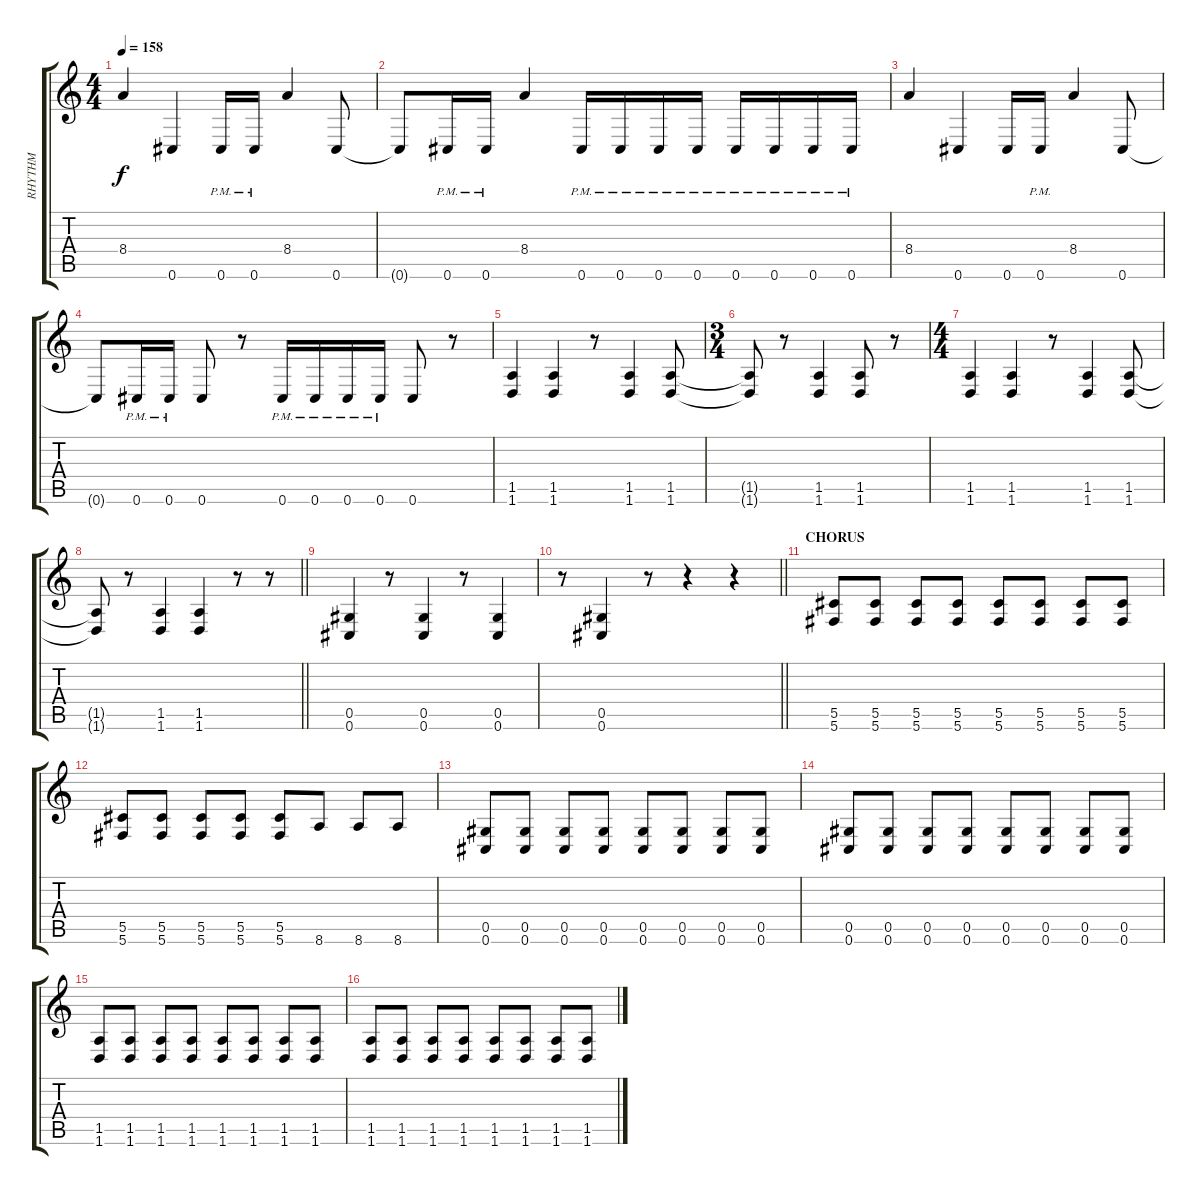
\track ("RHYTHM" "RHYTHM") {instrument overdrivenguitar}
\staff {score tabs}
\tuning (Eb4 Bb3 Gb3 Db3 Ab2 Db2) {hide}
\ts (4 4)
\section ("" "")
\tempo 158
\clef g2
\ks c
8.4.4{dy f} 0.6.4 0.6{pm}.16 0.6{pm}.16 8.4.4 0.6.8 |
0.6{t}.8 0.6{pm}.16 0.6{pm}.16 8.4.4 0.6{pm}.16 0.6{pm}.16 0.6{pm}.16 0.6{pm}.16 0.6{pm}.16 0.6{pm}.16 0.6{pm}.16 0.6{pm}.16 |
8.4.4 0.6.4 0.6.16 0.6{pm}.16 8.4.4 0.6.8 |
0.6{t}.8 0.6{pm}.16 0.6{pm}.16 0.6.8 r.8 0.6{pm}.16 0.6{pm}.16 0.6{pm}.16 0.6{pm}.16 0.6.8 r.8 |
(1.5 1.6).4 (1.5 1.6).4 r.8 (1.5 1.6).4 (1.5 1.6).8 |
\ts (3 4)
(1.5{t} 1.6{t}).8 r.8 (1.5 1.6).4 (1.5 1.6).8 r.8 |
\ts (4 4)
(1.5 1.6).4 (1.5 1.6).4 r.8 (1.5 1.6).4 (1.5 1.6).8 |
\barLineRight lightlight
(1.5{t} 1.6{t}).8 r.8 (1.5 1.6).4 (1.5 1.6).4 r.8 r.8 |
\section ("" "")
(0.5 0.6).4 r.8 (0.5 0.6).4 r.8 (0.5 0.6).4 |
\barLineRight lightlight
r.8 (0.5 0.6).4 r.8 r.4 r.4 |
\section ("" "CHORUS")
(5.5 5.6).8 (5.5 5.6).8 (5.5 5.6).8 (5.5 5.6).8 (5.5 5.6).8 (5.5 5.6).8 (5.5 5.6).8 (5.5 5.6).8 |
(5.5 5.6).8 (5.5 5.6).8 (5.5 5.6).8 (5.5 5.6).8 (5.5 5.6).8 8.6.8 8.6.8 8.6.8 |
(0.5 0.6).8 (0.5 0.6).8 (0.5 0.6).8 (0.5 0.6).8 (0.5 0.6).8 (0.5 0.6).8 (0.5 0.6).8 (0.5 0.6).8 |
(0.5 0.6).8 (0.5 0.6).8 (0.5 0.6).8 (0.5 0.6).8 (0.5 0.6).8 (0.5 0.6).8 (0.5 0.6).8 (0.5 0.6).8 |
(1.5 1.6).8 (1.5 1.6).8 (1.5 1.6).8 (1.5 1.6).8 (1.5 1.6).8 (1.5 1.6).8 (1.5 1.6).8 (1.5 1.6).8 |
(1.5 1.6).8 (1.5 1.6).8 (1.5 1.6).8 (1.5 1.6).8 (1.5 1.6).8 (1.5 1.6).8 (1.5 1.6).8 (1.5 1.6).8
